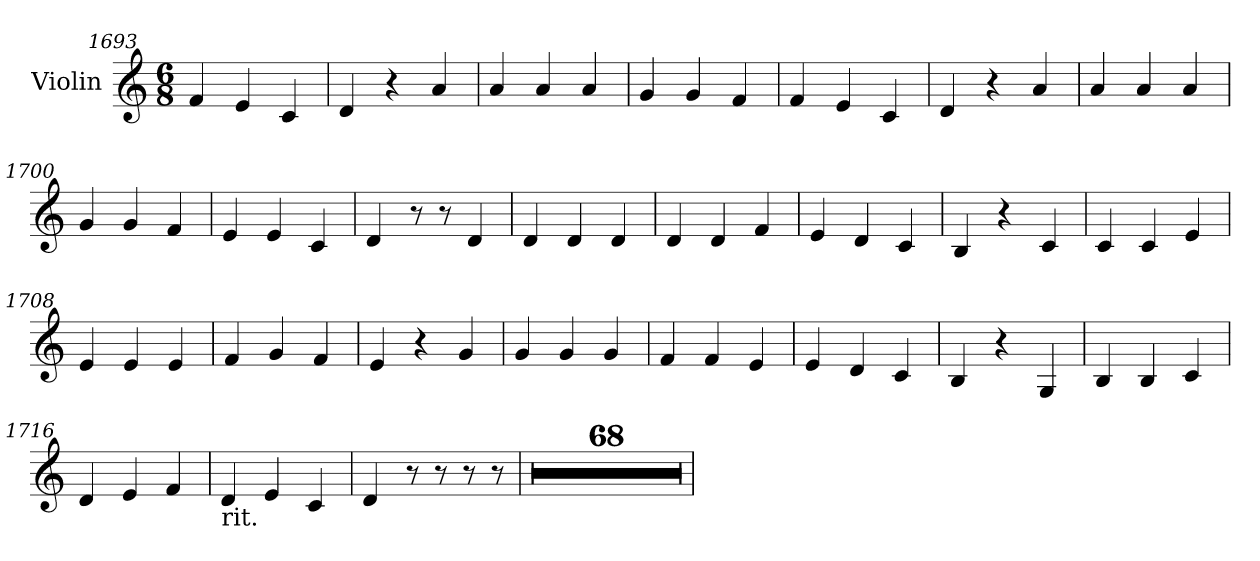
**kern
*part1
*staff1
*I"Violin
!!LO:LB:g=z
*clefG2
*k[]
*C:
*M6/8
=1693
4f/
4e/
4c/
=1694
4d/
4r
4a/
=1695
4a/
4a/
4a/
=1696
4g/
4g/
4f/
=1697
4f/
4e/
4c/
=1698
4d/
4r
4a/
=1699
4a/
4a/
4a/
!!LO:LB:g=z
=1700
4g/
4g/
4f/
=1701
4e/
4e/
4c/
=1702
4d/
8r
8r
4d/
=1703
4d/
4d/
4d/
=1704
4d/
4d/
4f/
=1705
4e/
4d/
4c/
=1706
4B/
4r
4c/
!!LO:LB:g=z
=1707
4c/
4c/
4e/
=1708
4e/
4e/
4e/
=1709
4f/
4g/
4f/
=1710
4e/
4r
4g/
=1711
4g/
4g/
4g/
=1712
4f/
4f/
4e/
=1713
4e/
4d/
4c/
!!LO:LB:g=z
=1714
4B/
4r
4G/
=1715
4B/
4B/
4c/
=1716
4d/
4e/
4f/
=1717
!LO:TX:b:t=rit.
4d/
4e/
4c/
=1718
4d/
8r
8r
8r
8r
=1719
2.r
=1720
2.r
=1721
2.r
!!LO:LB:g=z
=1722
2.r
=1723
2.r
=1724
2.r
=1725
2.r
=1726
2.r
=1727
2.r
=1728
2.r
=1729
2.r
!!LO:LB:g=z
=1730
2.r
=1731
2.r
=1732
2.r
=1733
2.r
=1734
2.r
=1735
2.r
=1736
2.r
=1737
2.r
!!LO:PB:g=z
=1738
2.r
=1739
2.r
=1740
2.r
=1741
2.r
=1742
2.r
=1743
2.r
=1744
2.r
=1745
2.r
!!LO:LB:g=z
=1746
2.r
=1747
2.r
=1748
2.r
=1749
2.r
=1750
2.r
=1751
2.r
=1752
2.r
=1753
2.r
!!LO:LB:g=z
=1754
2.r
=1755
2.r
=1756
2.r
=1757
2.r
=1758
2.r
=1759
2.r
=1760
2.r
=1761
2.r
!!LO:LB:g=z
=1762
2.r
=1763
2.r
=1764
2.r
=1765
2.r
=1766
2.r
=1767
2.r
=1768
2.r
=1769
2.r
!!LO:LB:g=z
=1770
2.r
=1771
2.r
=1772
2.r
=1773
2.r
=1774
2.r
=1775
2.r
=1776
2.r
=1777
2.r
!!LO:LB:g=z
=1778
2.r
=1779
2.r
=1780
2.r
=1781
2.r
=1782
2.r
=1783
2.r
=1784
2.r
=1785
2.r
!!LO:LB:g=z
=1786
2.r
=
*-
